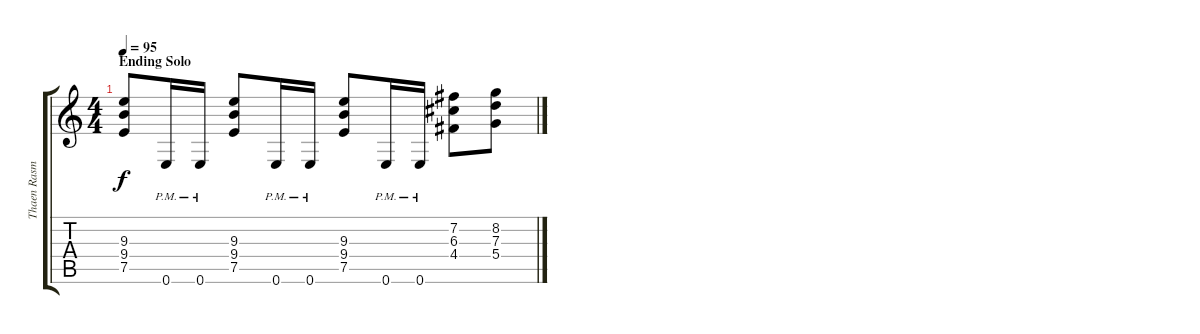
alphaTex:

\track ("Thaen Rasmussen" "Thaen Rasm") {instrument distortionguitar}
\staff {score tabs}
\tuning (E4 B3 G3 D3 A2 E2) {hide}
\ts (4 4)
\section ("" "Ending Solo")
\tempo 95
\clef g2
\ks c
(9.3 9.4 7.5).8{dy f volume 14} 0.6{pm}.16 0.6{pm}.16 (9.3 9.4 7.5).8 0.6{pm}.16 0.6{pm}.16 (9.3 9.4 7.5).8 0.6{pm}.16 0.6{pm}.16 (7.2 6.3 4.4).8 (8.2 7.3 5.4).8
